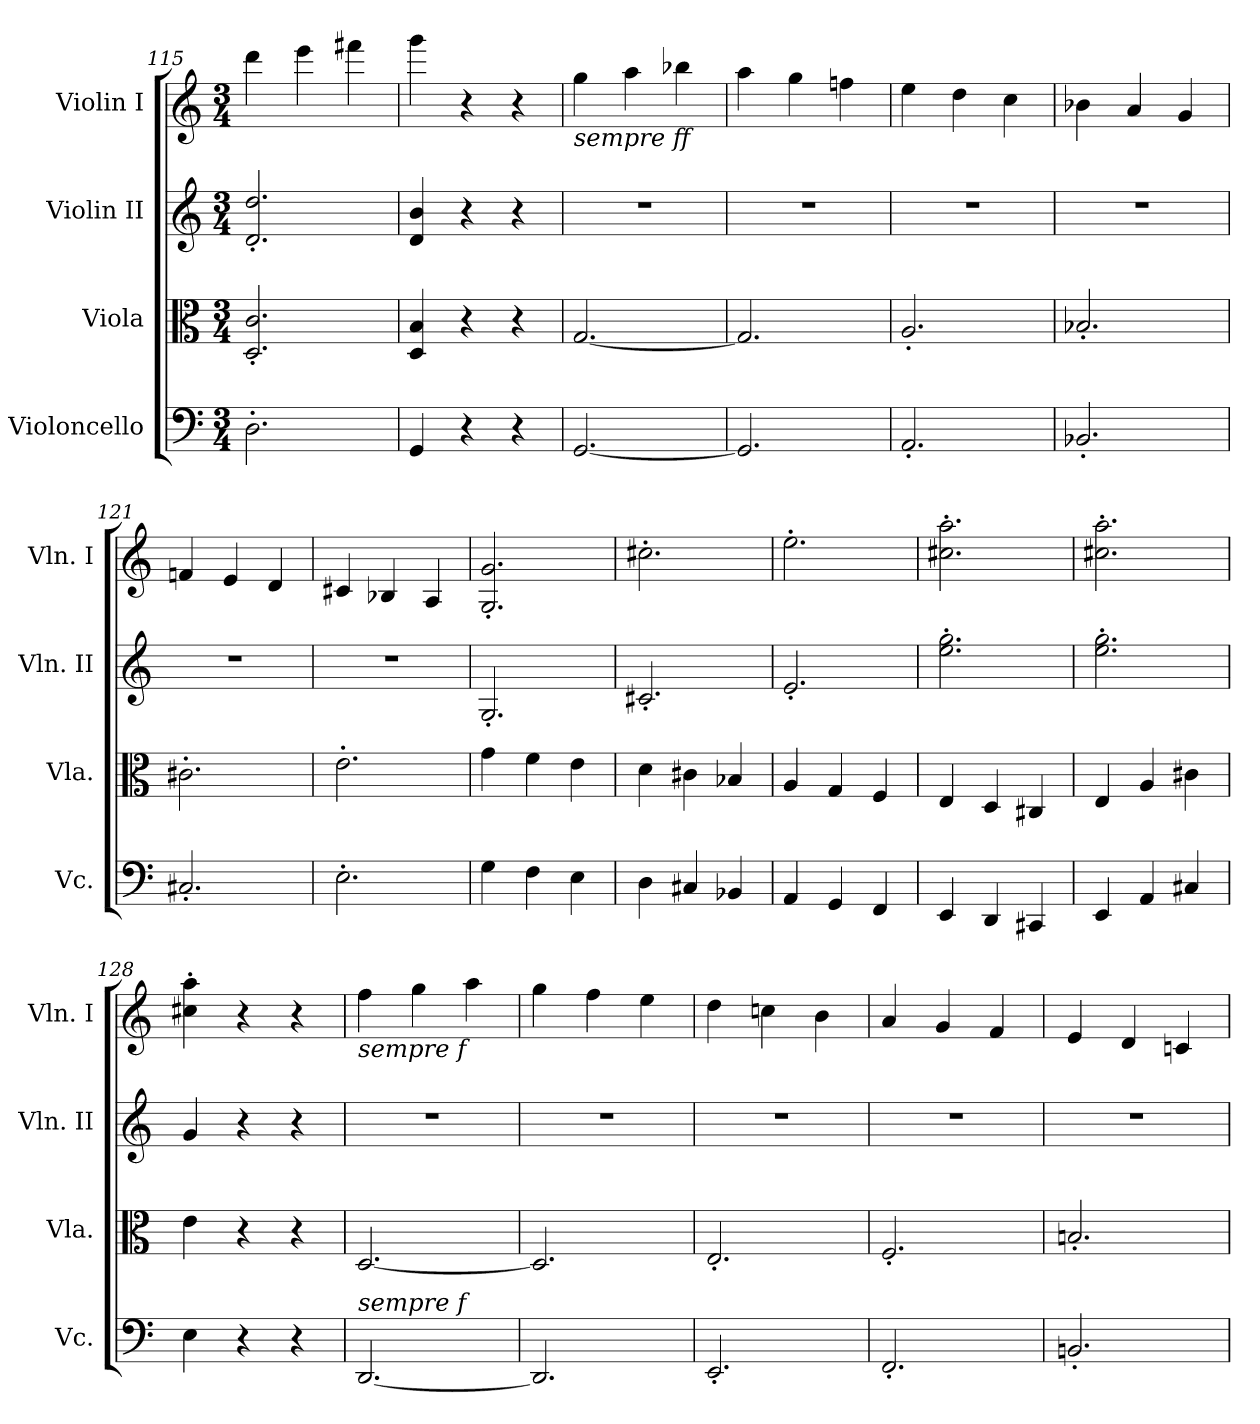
**kern	**kern	**kern	**kern
*part4	*part3	*part2	*part1
*staff4	*staff3	*staff2	*staff1
*I"Violoncello	*I"Viola	*I"Violin II	*I"Violin I
*I'Vc.	*I'Vla.	*I'Vln. II	*I'Vln. I
*clefF4	*clefC3	*clefG2	*clefG2
*k[]	*k[]	*k[]	*k[]
*C:	*C:	*C:	*C:
*M3/4	*M3/4	*M3/4	*M3/4
=115	=115	=115	=115
2.D'\	2.D/' 2.c/'	2.d/' 2.dd/'	4ddd\
.	.	.	4eee\
.	.	.	4fff#X\
!!LO:LB:g=z
=116	=116	=116	=116
4GG/	4D/ 4B/	4d/ 4b/	4ggg\
4r	4r	4r	4r
4r	4r	4r	4r
=117	=117	=117	=117
!	!	!	!LO:TX:b:i:t=sempre ff
[2.GG/	[2.G/	2.r	4gg\
.	.	.	4aa\
.	.	.	4bb-X\
=118	=118	=118	=118
2.GG/]	2.G/]	2.r	4aa\
.	.	.	4gg\
.	.	.	4ffn\
=119	=119	=119	=119
2.AA'/	2.A'/	2.r	4ee\
.	.	.	4dd\
.	.	.	4cc\
=120	=120	=120	=120
2.BB-X'/	2.B-X'/	2.r	4b-X\
.	.	.	4a/
.	.	.	4g/
=121	=121	=121	=121
2.C#X'/	2.c#X'\	2.r	4fn/
.	.	.	4e/
.	.	.	4d/
=122	=122	=122	=122
2.E'\	2.e'\	2.r	4c#X/
.	.	.	4B-X/
.	.	.	4A/
=123	=123	=123	=123
4G\	4g\	2.G'/	2.G/' 2.g/'
4F\	4f\	.	.
4E\	4e\	.	.
!!LO:LB:g=z
=124	=124	=124	=124
4D\	4d\	2.c#X'/	2.cc#X'\
4C#X/	4c#X\	.	.
4BB-X/	4B-X/	.	.
=125	=125	=125	=125
4AA/	4A/	2.e'/	2.ee'\
4GG/	4G/	.	.
4FF/	4F/	.	.
=126	=126	=126	=126
4EE/	4E/	2.ee\' 2.gg\'	2.cc#X\' 2.aa\'
4DD/	4D/	.	.
4CC#X/	4C#X/	.	.
=127	=127	=127	=127
4EE/	4E/	2.ee\' 2.gg\'	2.cc#X\' 2.aa\'
4AA/	4A/	.	.
4C#X/	4c#X\	.	.
=128	=128	=128	=128
4E\	4e\	4g/	4cc#X\' 4aa\'
4r	4r	4r	4r
4r	4r	4r	4r
=129	=129	=129	=129
!	!	!	!LO:TX:b:i:t=sempre f
!LO:TX:a:i:t=sempre f	!	!	!
[2.DD/	[2.D/	2.r	4ff\
.	.	.	4gg\
.	.	.	4aa\
=130	=130	=130	=130
2.DD/]	2.D/]	2.r	4gg\
.	.	.	4ff\
.	.	.	4ee\
=131	=131	=131	=131
2.EE'/	2.E'/	2.r	4dd\
.	.	.	4ccn\
.	.	.	4b\
!!LO:LB:g=z
=132	=132	=132	=132
2.FF'/	2.F'/	2.r	4a/
.	.	.	4g/
.	.	.	4f/
=133	=133	=133	=133
2.BBn'/	2.Bn'/	2.r	4e/
.	.	.	4d/
.	.	.	4cn/
=	=	=	=
*-	*-	*-	*-
